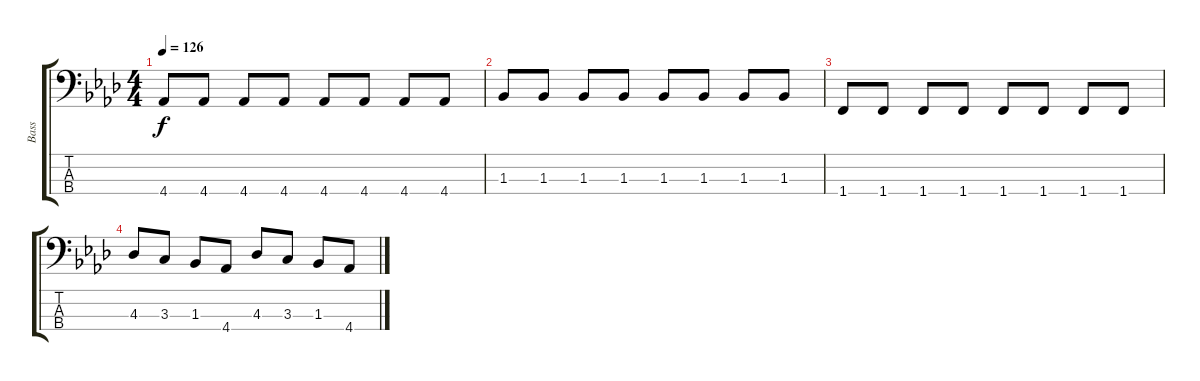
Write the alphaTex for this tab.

\track ("Bass" "Bass") {instrument electricbassfinger}
\staff {score tabs}
\tuning (G2 D2 A1 E1) {hide}
\ts (4 4)
\tempo 126
\clef f4
\ks ab
4.4.8{dy f} 4.4.8 4.4.8 4.4.8 4.4.8 4.4.8 4.4.8 4.4.8 |
1.3.8 1.3.8 1.3.8 1.3.8 1.3.8 1.3.8 1.3.8 1.3.8 |
1.4.8 1.4.8 1.4.8 1.4.8 1.4.8 1.4.8 1.4.8 1.4.8 |
4.3.8 3.3.8 1.3.8 4.4.8 4.3.8 3.3.8 1.3.8 4.4.8
